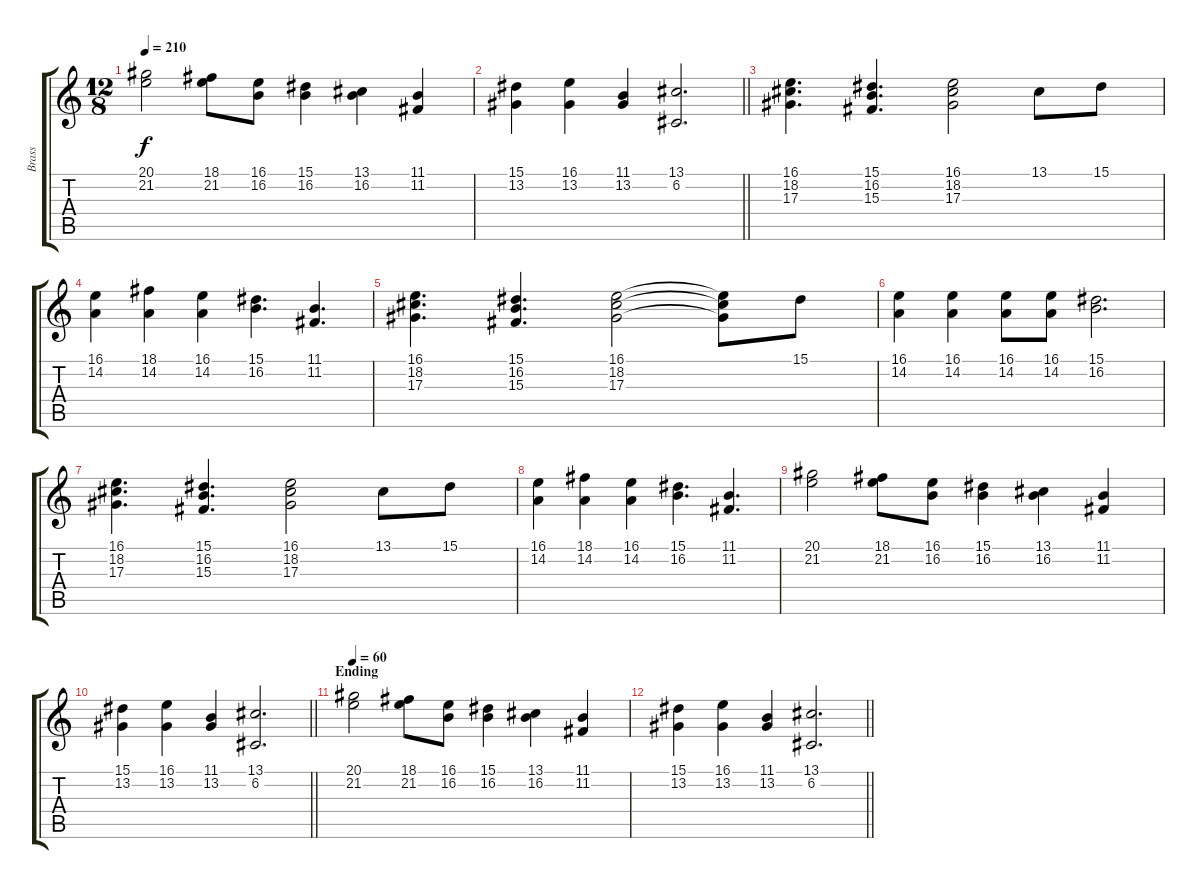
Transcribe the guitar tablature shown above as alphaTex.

\track ("Brass" "Brass") {instrument brasssection}
\staff {score tabs}
\tuning (C4 G3 Eb3 Bb2 F2 C2) {hide}
\ts (12 8)
\tempo 210
\clef g2
\ks c
(20.1 21.2).2{dy f} (18.1 21.2).8 (16.1 16.2).8 (15.1 16.2).4 (13.1 16.2).4 (11.1 11.2).4 |
\barLineRight lightlight
(15.1 13.2).4 (16.1 13.2).4 (11.1 13.2).4 (13.1 6.2).2{d} |
(16.1 18.2 17.3).4{d} (15.1 16.2 15.3).4{d} (16.1 18.2 17.3).2 13.1.8 15.1.8 |
(16.1 14.2).4 (18.1 14.2).4 (16.1 14.2).4 (15.1 16.2).4{d} (11.1 11.2).4{d} |
(16.1 18.2 17.3).4{d} (15.1 16.2 15.3).4{d} (16.1 18.2 17.3).2 (16.1{t} 18.2{t} 17.3{t}).8 15.1.8 |
(16.1 14.2).4 (16.1 14.2).4 (16.1 14.2).8 (16.1 14.2).8 (15.1 16.2).2{d} |
(16.1 18.2 17.3).4{d} (15.1 16.2 15.3).4{d} (16.1 18.2 17.3).2 13.1.8 15.1.8 |
(16.1 14.2).4 (18.1 14.2).4 (16.1 14.2).4 (15.1 16.2).4{d} (11.1 11.2).4{d} |
(20.1 21.2).2 (18.1 21.2).8 (16.1 16.2).8 (15.1 16.2).4 (13.1 16.2).4 (11.1 11.2).4 |
\barLineRight lightlight
(15.1 13.2).4 (16.1 13.2).4 (11.1 13.2).4 (13.1 6.2).2{d} |
\section ("" "Ending")
\tempo 60
(20.1 21.2).2 (18.1 21.2).8 (16.1 16.2).8 (15.1 16.2).4 (13.1 16.2).4 (11.1 11.2).4 |
\barLineRight lightlight
(15.1 13.2).4 (16.1 13.2).4 (11.1 13.2).4 (13.1 6.2).2{d}
